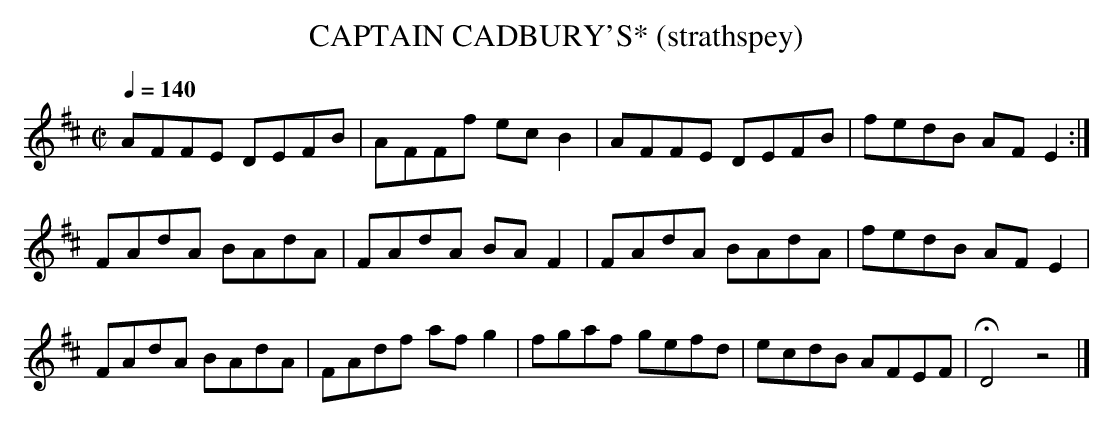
X:1
T:CAPTAIN CADBURY'S* (strathspey)
Q:1/4=140
L:1/8
M:C|
K:D
AFFE DEFB|AFFf ecB2|AFFE DEFB|fedB AF E2:|
FAdA BAdA|FAdA BAF2|FAdA BAdA|fedB AF E2|
FAdA BAdA|FAdf afg2|fgaf gefd|ecdB AFEF|HD4z4|]
